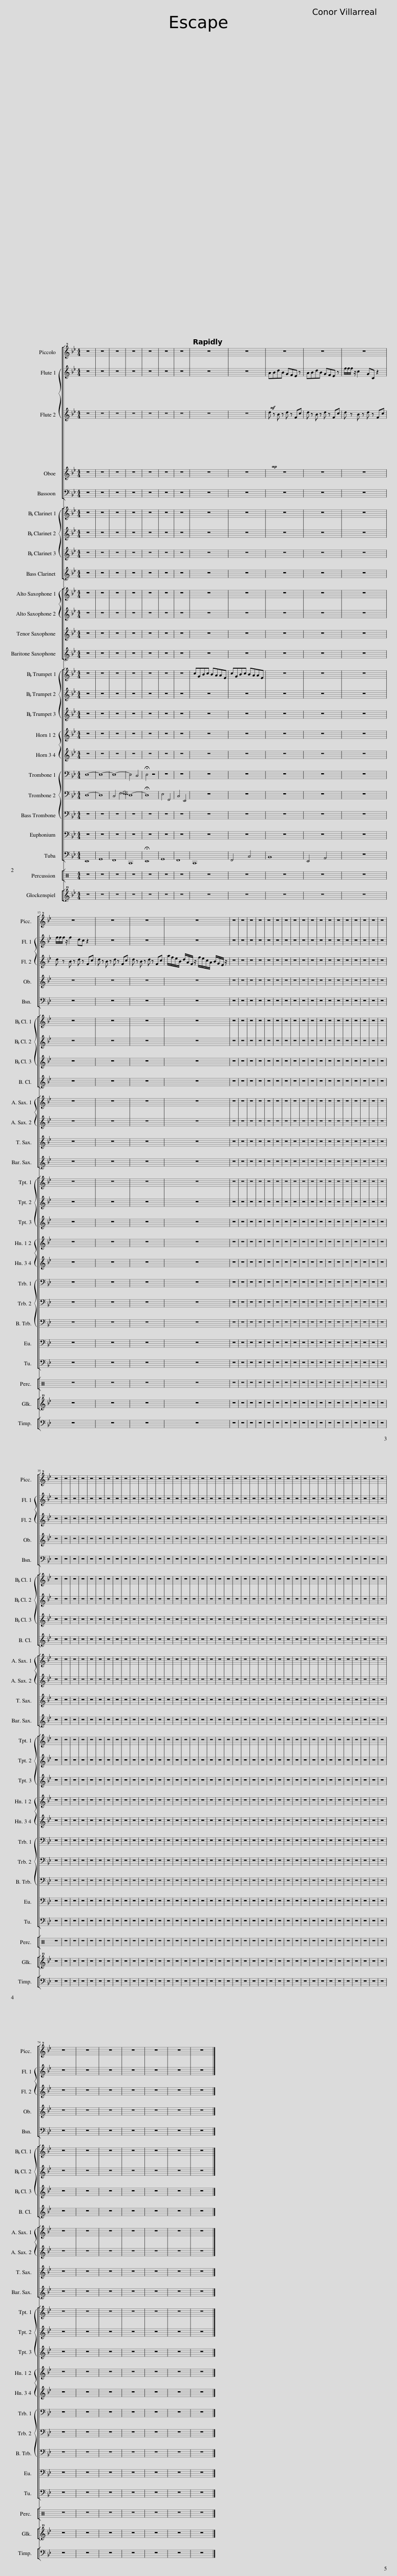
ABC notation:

X:1
%%score [ 1 { 2 3 } ] [ { } ] [ { } ] [ { 4 } { } { 5 6 } 7 ]
L:1/8
M:4/4
I:linebreak $
K:Bb
V:1 treble+8
V:2 treble
V:3 treble
V:4 treble transpose=-2
V:5 bass
V:6 bass
V:7 bass
V:1
 z8 | z8 | z8 | z8 |[Q:1/4=132] z8 | %5
 z8 | z8 |[Q:1/4=132] z8 | z8 | z8 | %10
 z8 | z8 |$ z8 | z8 | z8 | %15
 z8 | z8 | z8 | z8 | z8 | %20
 z8 | z8 | z8 | z8 | z8 | %25
 z8 | z8 | z8 | z8 | z8 | %30
 z8 | z8 | z8 | z8 |$ z8 | %35
 z8 | z8 | z8 | z8 | z8 | %40
 z8 | z8 | z8 | z8 | z8 | %45
 z8 | z8 | z8 | z8 | z8 | %50
 z8 | z8 | z8 | z8 | z8 | %55
 z8 | z8 | z8 | z8 | z8 | %60
 z8 | z8 | z8 | z8 | z8 | %65
 z8 | z8 | z8 | z8 | z8 | %70
 z8 | z8 | z8 |$ z8 | z8 | %75
 z8 | z8 | z8 | z8 | z8 |] %80
V:2
 z8 | z8 | z8 | z8 | z8 | %5
 z8 | z8 | z8 | z8 |!mf! ABdB GFE z | %10
 ABdB GFE z | f/f/f/ z/ c2 GC z2 |$ f/f/f/ z/ f2 dc z2 | z8 | z8 | %15
 z8 | z8 | z8 | z8 | z8 | %20
 z8 | z8 | z8 | z8 | z8 | %25
 z8 | z8 | z8 | z8 | z8 | %30
 z8 | z8 | z8 | z8 |$ z8 | %35
 z8 | z8 | z8 | z8 | z8 | %40
 z8 | z8 | z8 | z8 | z8 | %45
 z8 | z8 | z8 | z8 | z8 | %50
 z8 | z8 | z8 | z8 | z8 | %55
 z8 | z8 | z8 | z8 | z8 | %60
 z8 | z8 | z8 | z8 | z8 | %65
 z8 | z8 | z8 | z8 | z8 | %70
 z8 | z8 | z8 |$ z8 | z8 | %75
 z8 | z8 | z8 | z8 | z8 |] %80
V:3
 z8 | z8 | z8 | z8 | z8 | %5
 z8 | z8 | z8 | z8 |!mp! d z B z d z Fc | %10
 d z B z d z Fc | d z B z d z Fc |$ d z B z d z Fc | d z B z d z Fc | d z B z d z Fc | %15
 a/f/e/B/ d/A/F/ z/ f/e/c/A/ B/G/E/ z/ | z8 | z8 | z8 | z8 | %20
 z8 | z8 | z8 | z8 | z8 | %25
 z8 | z8 | z8 | z8 | z8 | %30
 z8 | z8 | z8 | z8 |$ z8 | %35
 z8 | z8 | z8 | z8 | z8 | %40
 z8 | z8 | z8 | z8 | z8 | %45
 z8 | z8 | z8 | z8 | z8 | %50
 z8 | z8 | z8 | z8 | z8 | %55
 z8 | z8 | z8 | z8 | z8 | %60
 z8 | z8 | z8 | z8 | z8 | %65
 z8 | z8 | z8 | z8 | z8 | %70
 z8 | z8 | z8 |$ z8 | z8 | %75
 z8 | z8 | z8 | z8 | z8 |] %80
V:4
 z8 | z8 | z8 | z8 | z8 | %5
 z8 | z8 | dAcd c=BBF | dAcd c=BBF | z8 | %10
 z8 | z8 |$ z8 | z8 | z8 | %15
 z8 | z8 | z8 | z8 | z8 | %20
 z8 | z8 | z8 | z8 | z8 | %25
 z8 | z8 | z8 | z8 | z8 | %30
 z8 | z8 | z8 | z8 |$ z8 | %35
 z8 | z8 | z8 | z8 | z8 | %40
 z8 | z8 | z8 | z8 | z8 | %45
 z8 | z8 | z8 | z8 | z8 | %50
 z8 | z8 | z8 | z8 | z8 | %55
 z8 | z8 | z8 | z8 | z8 | %60
 z8 | z8 | z8 | z8 | z8 | %65
 z8 | z8 | z8 | z8 | z8 | %70
 z8 | z8 | z8 |$ z8 | z8 | %75
 z8 | z8 | z8 | z8 | z8 |] %80
V:5
 D,8- | D,8- | D,8- | D,4 C,4 | !fermata!D,4 z4 | %5
 z8 | z8 | z8 | z8 | z8 | %10
 z8 | z8 |$ z8 | z8 | z8 | %15
 z8 | z8 | z8 | z8 | z8 | %20
 z8 | z8 | z8 | z8 | z8 | %25
 z8 | z8 | z8 | z8 | z8 | %30
 z8 | z8 | z8 | z8 |$ z8 | %35
 z8 | z8 | z8 | z8 | z8 | %40
 z8 | z8 | z8 | z8 | z8 | %45
 z8 | z8 | z8 | z8 | z8 | %50
 z8 | z8 | z8 | z8 | z8 | %55
 z8 | z8 | z8 | z8 | z8 | %60
 z8 | z8 | z8 | z8 | z8 | %65
 z8 | z8 | z8 | z8 | z8 | %70
 z8 | z8 | z8 |$ z8 | z8 | %75
 z8 | z8 | z8 | z8 | z8 |] %80
V:6
 D,8- | D,8 | C,4 !~(!F,4 | !~)!D,8- | !fermata!D,8 | %5
 E,4 F,,4 | C,4 E,,4 | z8 | z8 | z8 | %10
 z8 | z8 |$ z8 | z8 | z8 | %15
 z8 | z8 | z8 | z8 | z8 | %20
 z8 | z8 | z8 | z8 | z8 | %25
 z8 | z8 | z8 | z8 | z8 | %30
 z8 | z8 | z8 | z8 |$ z8 | %35
 z8 | z8 | z8 | z8 | z8 | %40
 z8 | z8 | z8 | z8 | z8 | %45
 z8 | z8 | z8 | z8 | z8 | %50
 z8 | z8 | z8 | z8 | z8 | %55
 z8 | z8 | z8 | z8 | z8 | %60
 z8 | z8 | z8 | z8 | z8 | %65
 z8 | z8 | z8 | z8 | z8 | %70
 z8 | z8 | z8 |$ z8 | z8 | %75
 z8 | z8 | z8 | z8 | z8 |] %80
V:7
 E,,8 | G,,8 | F,,8 | C,,8 | !fermata!E,,8 | %5
 G,,8 | F,,8 | C,,8 | F,,4 C,4 | B,,8 | %10
 E,,4 A,,4 | z8 |$ z8 | z8 | z8 | %15
 z8 | z8 | z8 | z8 | z8 | %20
 z8 | z8 | z8 | z8 | z8 | %25
 z8 | z8 | z8 | z8 | z8 | %30
 z8 | z8 | z8 | z8 |$ z8 | %35
 z8 | z8 | z8 | z8 | z8 | %40
 z8 | z8 | z8 | z8 | z8 | %45
 z8 | z8 | z8 | z8 | z8 | %50
 z8 | z8 | z8 | z8 | z8 | %55
 z8 | z8 | z8 | z8 | z8 | %60
 z8 | z8 | z8 | z8 | z8 | %65
 z8 | z8 | z8 | z8 | z8 | %70
 z8 | z8 | z8 |$ z8 | z8 | %75
 z8 | z8 | z8 | z8 | z8 |] %80
